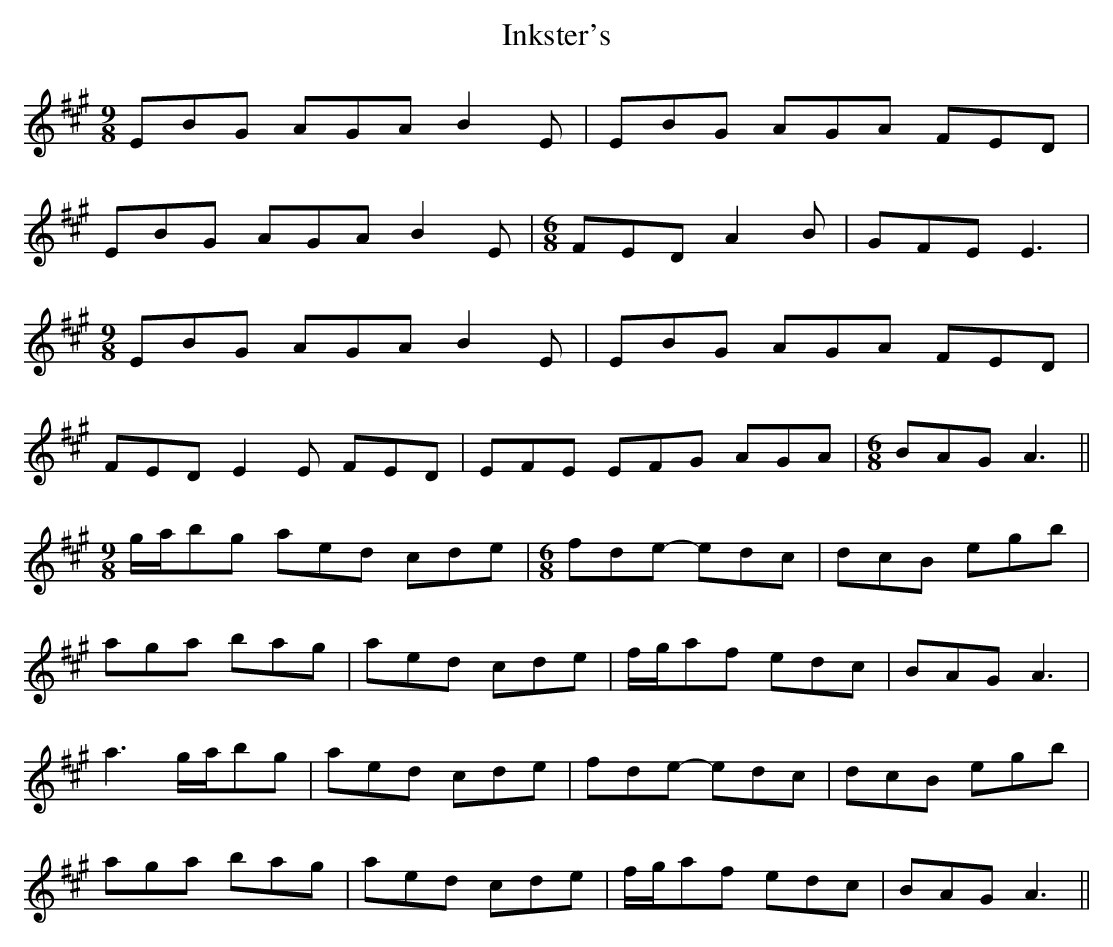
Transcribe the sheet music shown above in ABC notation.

X:1
T: Inkster's
M: 9/8
L: 1/8
K: Amaj
EBG AGA B2 E | EBG AGA FED |
EBG AGA B2 E |[M:6/8] FED A2 B | GFE E3 |
M:9/8
EBG AGA B2 E | EBG AGA FED |
FED E2 E FED | EFE EFG AGA |[M:6/8] BAG A3 ||
M:9/8
g/a/bg aed cde|[M:6/8]fde- edc | dcB egb |
aga bag | aed cde | f/g/af edc | BAG A3 |
a3 g/a/bg | aed cde | fde- edc | dcB egb |
aga bag | aed cde | f/g/af edc | BAG A3 ||
